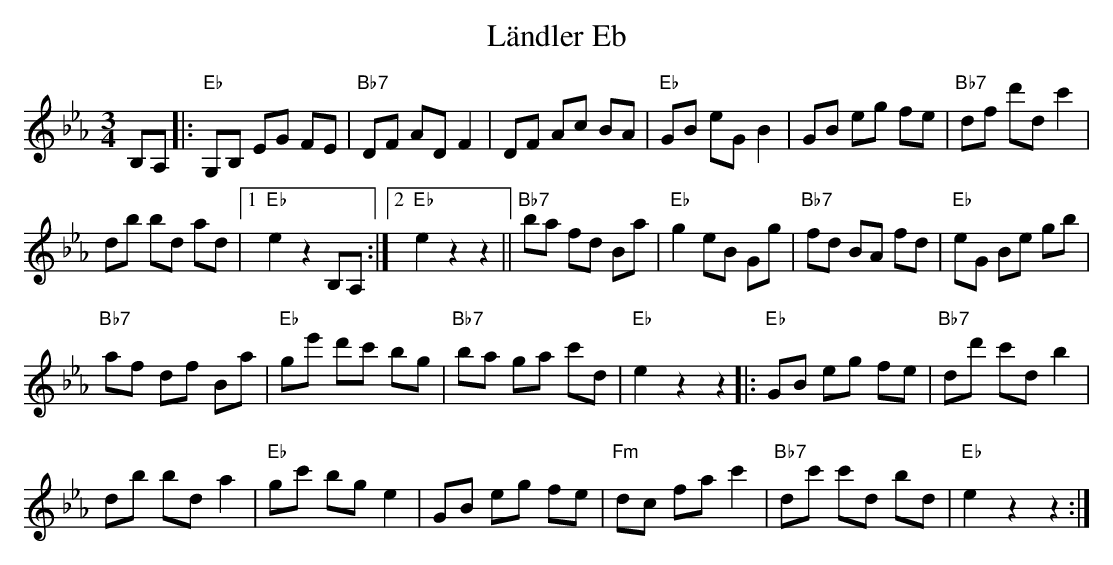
X:1
T: Ländler Eb
M:3/4
L:1/8
K:Eb
B,A, |: "Eb"G,B, EG FE | "Bb7"DF AD F2 | DF Ac BA | "Eb"GB eG B2 | GB eg fe | "Bb7"df d'd c'2 |
db bd ad |1 "Eb"e2z2 B,A, :|2 "Eb"e2z2z2 || "Bb7"ba fd Ba | "Eb"g2 eB Gg | "Bb7"fd BA fd | "Eb"eG Be gb |
"Bb7"af df Ba | "Eb"ge' d'c' bg | "Bb7"ba ga c'd | "Eb"e2z2z2 |: "Eb"GB eg fe | "Bb7"dd' c'd b2 |
db bd a2 | "Eb"gc' bg e2 | GB eg fe | "Fm"dc fa c'2 | "Bb7"dc' c'd bd | "Eb"e2z2z2 :|
